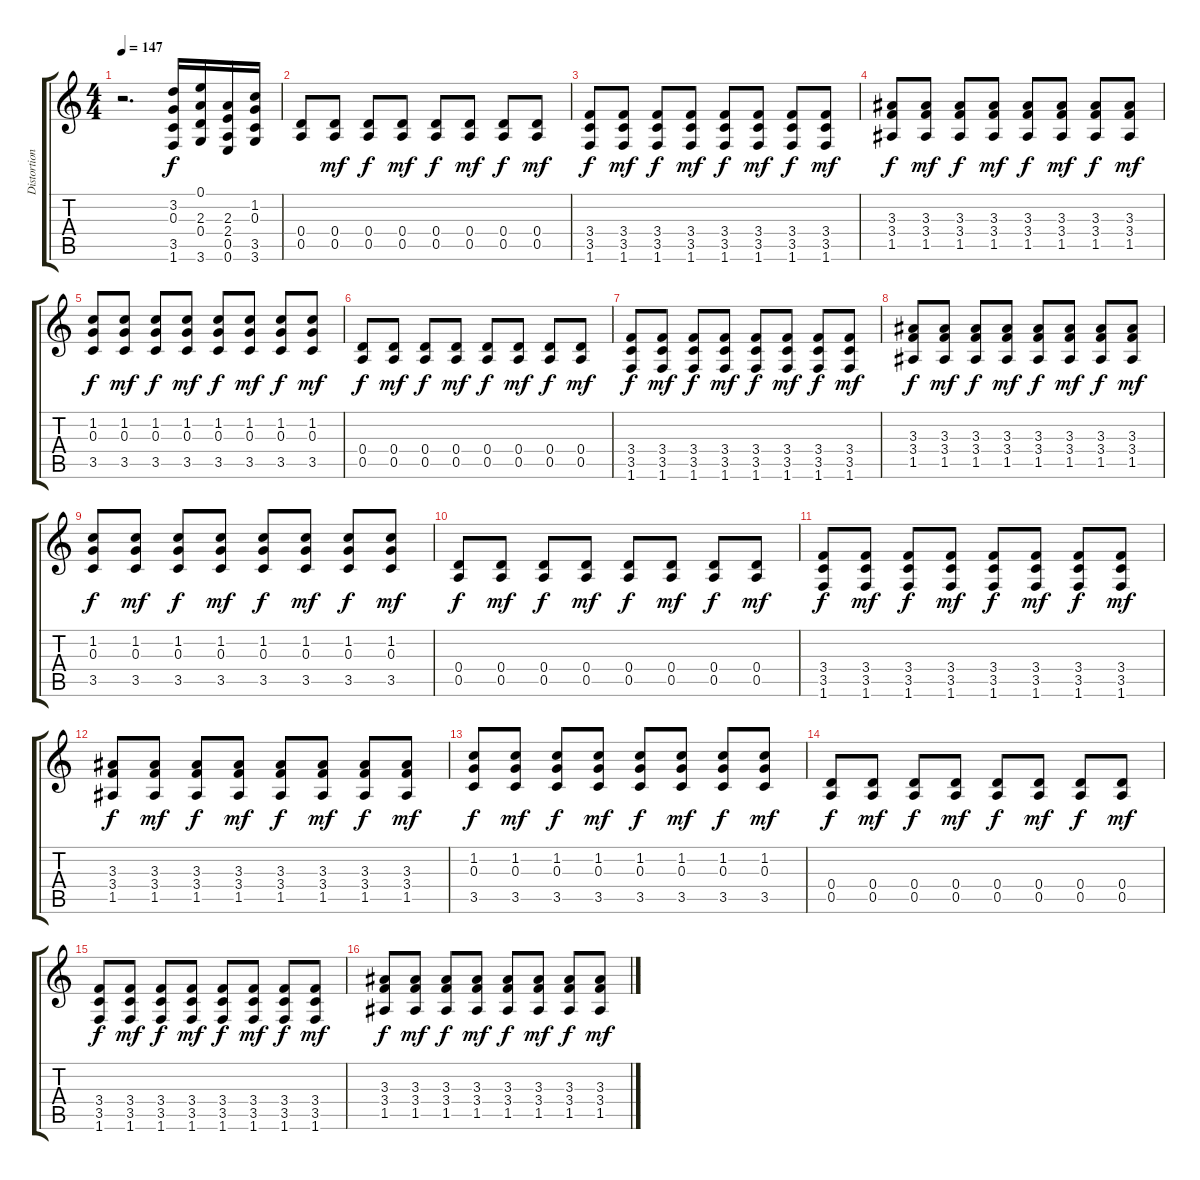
\track ("Distortion Guitar (Rhythm)" "Distortion") {instrument distortionguitar}
\staff {score tabs}
\tuning (E4 B3 G3 D3 A2 E2) {hide}
\ts (4 4)
\tempo 147
\clef g2
\ks c
r.2{d dy f} (3.2 0.3 3.5 1.6).16 (0.1 2.3 0.4 3.6).16 (2.3 2.4 0.5 0.6).16 (1.2 0.3 3.5 3.6).16 |
(0.4 0.5).8 (0.4 0.5).8{dy mf} (0.4 0.5).8{dy f} (0.4 0.5).8{dy mf} (0.4 0.5).8{dy f} (0.4 0.5).8{dy mf} (0.4 0.5).8{dy f} (0.4 0.5).8{dy mf} |
(3.4 3.5 1.6).8{dy f} (3.4 3.5 1.6).8{dy mf} (3.4 3.5 1.6).8{dy f} (3.4 3.5 1.6).8{dy mf} (3.4 3.5 1.6).8{dy f} (3.4 3.5 1.6).8{dy mf} (3.4 3.5 1.6).8{dy f} (3.4 3.5 1.6).8{dy mf} |
(3.3 3.4 1.5).8{dy f} (3.3 3.4 1.5).8{dy mf} (3.3 3.4 1.5).8{dy f} (3.3 3.4 1.5).8{dy mf} (3.3 3.4 1.5).8{dy f} (3.3 3.4 1.5).8{dy mf} (3.3 3.4 1.5).8{dy f} (3.3 3.4 1.5).8{dy mf} |
(1.2 0.3 3.5).8{dy f} (1.2 0.3 3.5).8{dy mf} (1.2 0.3 3.5).8{dy f} (1.2 0.3 3.5).8{dy mf} (1.2 0.3 3.5).8{dy f} (1.2 0.3 3.5).8{dy mf} (1.2 0.3 3.5).8{dy f} (1.2 0.3 3.5).8{dy mf} |
(0.4 0.5).8{dy f} (0.4 0.5).8{dy mf} (0.4 0.5).8{dy f} (0.4 0.5).8{dy mf} (0.4 0.5).8{dy f} (0.4 0.5).8{dy mf} (0.4 0.5).8{dy f} (0.4 0.5).8{dy mf} |
(3.4 3.5 1.6).8{dy f} (3.4 3.5 1.6).8{dy mf} (3.4 3.5 1.6).8{dy f} (3.4 3.5 1.6).8{dy mf} (3.4 3.5 1.6).8{dy f} (3.4 3.5 1.6).8{dy mf} (3.4 3.5 1.6).8{dy f} (3.4 3.5 1.6).8{dy mf} |
(3.3 3.4 1.5).8{dy f} (3.3 3.4 1.5).8{dy mf} (3.3 3.4 1.5).8{dy f} (3.3 3.4 1.5).8{dy mf} (3.3 3.4 1.5).8{dy f} (3.3 3.4 1.5).8{dy mf} (3.3 3.4 1.5).8{dy f} (3.3 3.4 1.5).8{dy mf} |
(1.2 0.3 3.5).8{dy f} (1.2 0.3 3.5).8{dy mf} (1.2 0.3 3.5).8{dy f} (1.2 0.3 3.5).8{dy mf} (1.2 0.3 3.5).8{dy f} (1.2 0.3 3.5).8{dy mf} (1.2 0.3 3.5).8{dy f} (1.2 0.3 3.5).8{dy mf} |
(0.4 0.5).8{dy f} (0.4 0.5).8{dy mf} (0.4 0.5).8{dy f} (0.4 0.5).8{dy mf} (0.4 0.5).8{dy f} (0.4 0.5).8{dy mf} (0.4 0.5).8{dy f} (0.4 0.5).8{dy mf} |
(3.4 3.5 1.6).8{dy f} (3.4 3.5 1.6).8{dy mf} (3.4 3.5 1.6).8{dy f} (3.4 3.5 1.6).8{dy mf} (3.4 3.5 1.6).8{dy f} (3.4 3.5 1.6).8{dy mf} (3.4 3.5 1.6).8{dy f} (3.4 3.5 1.6).8{dy mf} |
(3.3 3.4 1.5).8{dy f} (3.3 3.4 1.5).8{dy mf} (3.3 3.4 1.5).8{dy f} (3.3 3.4 1.5).8{dy mf} (3.3 3.4 1.5).8{dy f} (3.3 3.4 1.5).8{dy mf} (3.3 3.4 1.5).8{dy f} (3.3 3.4 1.5).8{dy mf} |
(1.2 0.3 3.5).8{dy f} (1.2 0.3 3.5).8{dy mf} (1.2 0.3 3.5).8{dy f} (1.2 0.3 3.5).8{dy mf} (1.2 0.3 3.5).8{dy f} (1.2 0.3 3.5).8{dy mf} (1.2 0.3 3.5).8{dy f} (1.2 0.3 3.5).8{dy mf} |
(0.4 0.5).8{dy f} (0.4 0.5).8{dy mf} (0.4 0.5).8{dy f} (0.4 0.5).8{dy mf} (0.4 0.5).8{dy f} (0.4 0.5).8{dy mf} (0.4 0.5).8{dy f} (0.4 0.5).8{dy mf} |
(3.4 3.5 1.6).8{dy f} (3.4 3.5 1.6).8{dy mf} (3.4 3.5 1.6).8{dy f} (3.4 3.5 1.6).8{dy mf} (3.4 3.5 1.6).8{dy f} (3.4 3.5 1.6).8{dy mf} (3.4 3.5 1.6).8{dy f} (3.4 3.5 1.6).8{dy mf} |
(3.3 3.4 1.5).8{dy f} (3.3 3.4 1.5).8{dy mf} (3.3 3.4 1.5).8{dy f} (3.3 3.4 1.5).8{dy mf} (3.3 3.4 1.5).8{dy f} (3.3 3.4 1.5).8{dy mf} (3.3 3.4 1.5).8{dy f} (3.3 3.4 1.5).8{dy mf}
